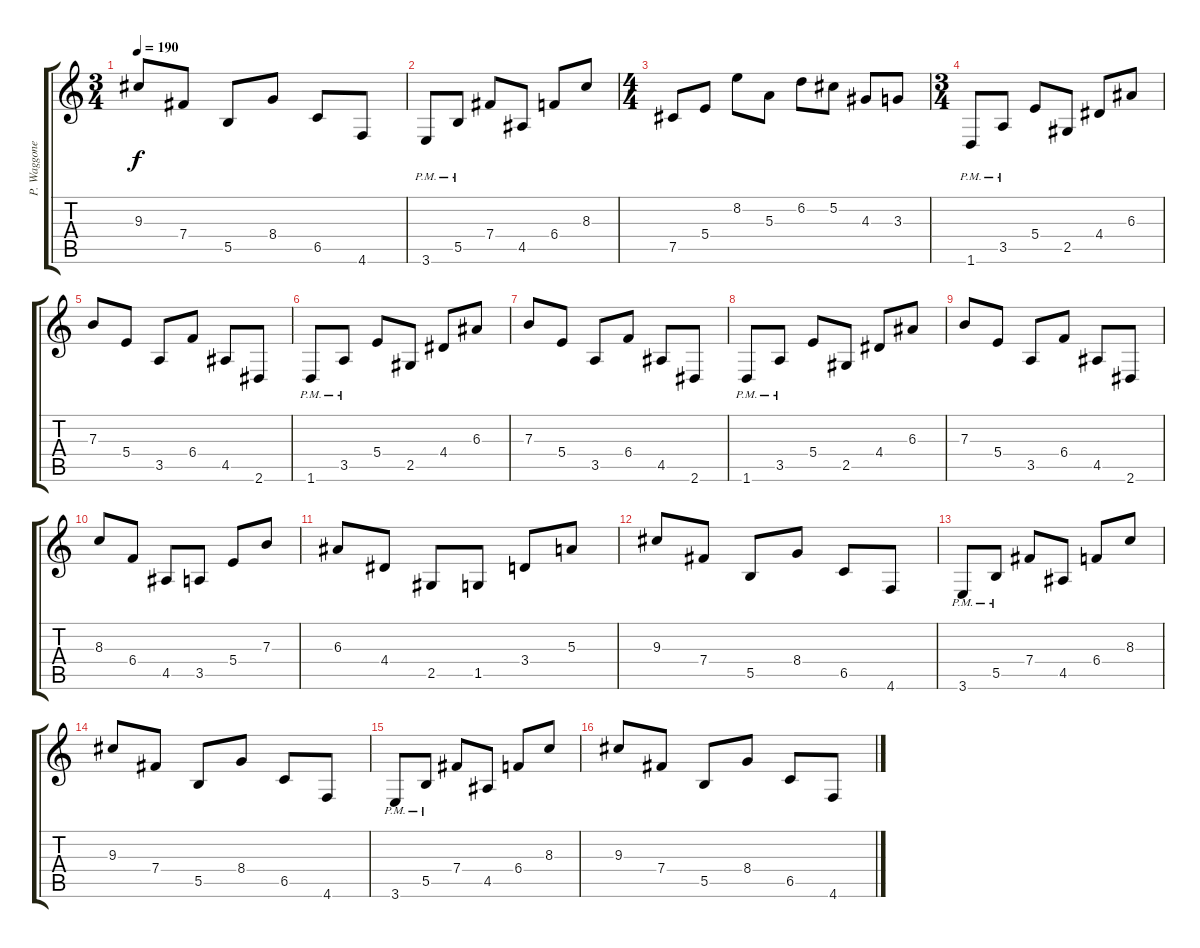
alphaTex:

\track ("P. Waggoner Gtr." "P. Waggone") {instrument distortionguitar}
\staff {score tabs}
\tuning (Db4 Ab3 E3 B2 Gb2 Db2) {hide}
\ts (3 4)
\tempo 190
\clef g2
\ks c
9.3.8{dy f} 7.4.8 5.5.8 8.4.8 6.5.8 4.6.8 |
3.6{pm}.8 5.5{pm}.8 7.4.8 4.5.8 6.4.8 8.3.8 |
\ts (4 4)
7.5.8 5.4.8 8.2.8 5.3.8 6.2.8 5.2.8 4.3.8 3.3.8 |
\ts (3 4)
1.6{pm}.8 3.5{pm}.8 5.4.8 2.5.8 4.4.8 6.3.8 |
7.3.8 5.4.8 3.5.8 6.4.8 4.5.8 2.6.8 |
1.6{pm}.8 3.5{pm}.8 5.4.8 2.5.8 4.4.8 6.3.8 |
7.3.8 5.4.8 3.5.8 6.4.8 4.5.8 2.6.8 |
1.6{pm}.8 3.5{pm}.8 5.4.8 2.5.8 4.4.8 6.3.8 |
7.3.8 5.4.8 3.5.8 6.4.8 4.5.8 2.6.8 |
8.3.8 6.4.8 4.5.8 3.5.8 5.4.8 7.3.8 |
6.3.8 4.4.8 2.5.8 1.5.8 3.4.8 5.3.8 |
9.3.8 7.4.8 5.5.8 8.4.8 6.5.8 4.6.8 |
3.6{pm}.8 5.5{pm}.8 7.4.8 4.5.8 6.4.8 8.3.8 |
9.3.8 7.4.8 5.5.8 8.4.8 6.5.8 4.6.8 |
3.6{pm}.8 5.5{pm}.8 7.4.8 4.5.8 6.4.8 8.3.8 |
9.3.8 7.4.8 5.5.8 8.4.8 6.5.8 4.6.8
